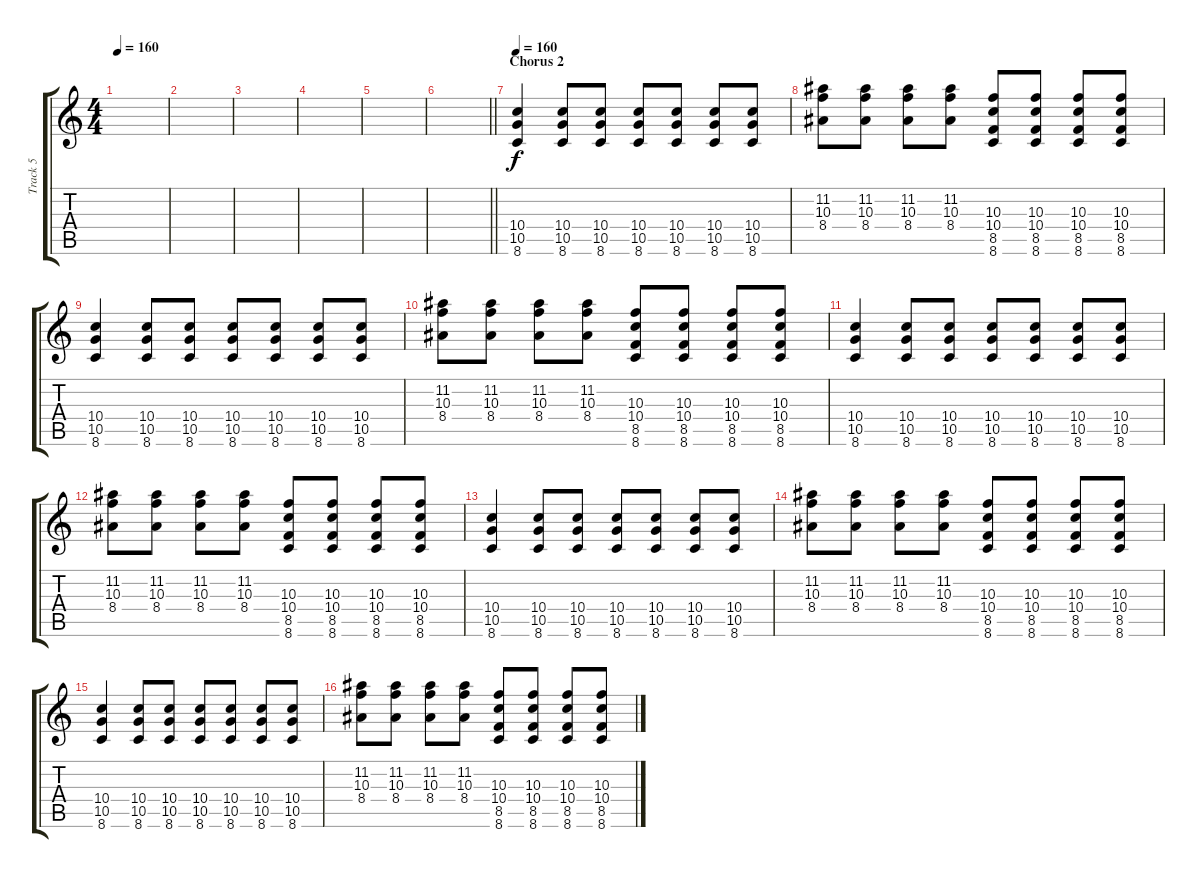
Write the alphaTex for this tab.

\track ("Track 5" "Track 5") {instrument distortionguitar}
\staff {score tabs}
\tuning (E4 B3 G3 D3 A2 E2) {hide}
\ts (4 4)
\tempo 160
\clef g2
\ks c
|
|
|
|
|
\barLineRight lightlight
|
\section ("" "Chorus 2")
\tempo 160
(10.4 10.5 8.6).4 (10.4 10.5 8.6).8 (10.4 10.5 8.6).8 (10.4 10.5 8.6).8 (10.4 10.5 8.6).8 (10.4 10.5 8.6).8 (10.4 10.5 8.6).8 |
(11.2 10.3 8.4).8 (11.2 10.3 8.4).8 (11.2 10.3 8.4).8 (11.2 10.3 8.4).8 (10.3 10.4 8.5 8.6).8 (10.3 10.4 8.5 8.6).8 (10.3 10.4 8.5 8.6).8 (10.3 10.4 8.5 8.6).8 |
(10.4 10.5 8.6).4 (10.4 10.5 8.6).8 (10.4 10.5 8.6).8 (10.4 10.5 8.6).8 (10.4 10.5 8.6).8 (10.4 10.5 8.6).8 (10.4 10.5 8.6).8 |
(11.2 10.3 8.4).8 (11.2 10.3 8.4).8 (11.2 10.3 8.4).8 (11.2 10.3 8.4).8 (10.3 10.4 8.5 8.6).8 (10.3 10.4 8.5 8.6).8 (10.3 10.4 8.5 8.6).8 (10.3 10.4 8.5 8.6).8 |
(10.4 10.5 8.6).4 (10.4 10.5 8.6).8 (10.4 10.5 8.6).8 (10.4 10.5 8.6).8 (10.4 10.5 8.6).8 (10.4 10.5 8.6).8 (10.4 10.5 8.6).8 |
(11.2 10.3 8.4).8 (11.2 10.3 8.4).8 (11.2 10.3 8.4).8 (11.2 10.3 8.4).8 (10.3 10.4 8.5 8.6).8 (10.3 10.4 8.5 8.6).8 (10.3 10.4 8.5 8.6).8 (10.3 10.4 8.5 8.6).8 |
(10.4 10.5 8.6).4 (10.4 10.5 8.6).8 (10.4 10.5 8.6).8 (10.4 10.5 8.6).8 (10.4 10.5 8.6).8 (10.4 10.5 8.6).8 (10.4 10.5 8.6).8 |
(11.2 10.3 8.4).8 (11.2 10.3 8.4).8 (11.2 10.3 8.4).8 (11.2 10.3 8.4).8 (10.3 10.4 8.5 8.6).8 (10.3 10.4 8.5 8.6).8 (10.3 10.4 8.5 8.6).8 (10.3 10.4 8.5 8.6).8 |
(10.4 10.5 8.6).4 (10.4 10.5 8.6).8 (10.4 10.5 8.6).8 (10.4 10.5 8.6).8 (10.4 10.5 8.6).8 (10.4 10.5 8.6).8 (10.4 10.5 8.6).8 |
(11.2 10.3 8.4).8 (11.2 10.3 8.4).8 (11.2 10.3 8.4).8 (11.2 10.3 8.4).8 (10.3 10.4 8.5 8.6).8 (10.3 10.4 8.5 8.6).8 (10.3 10.4 8.5 8.6).8 (10.3 10.4 8.5 8.6).8
